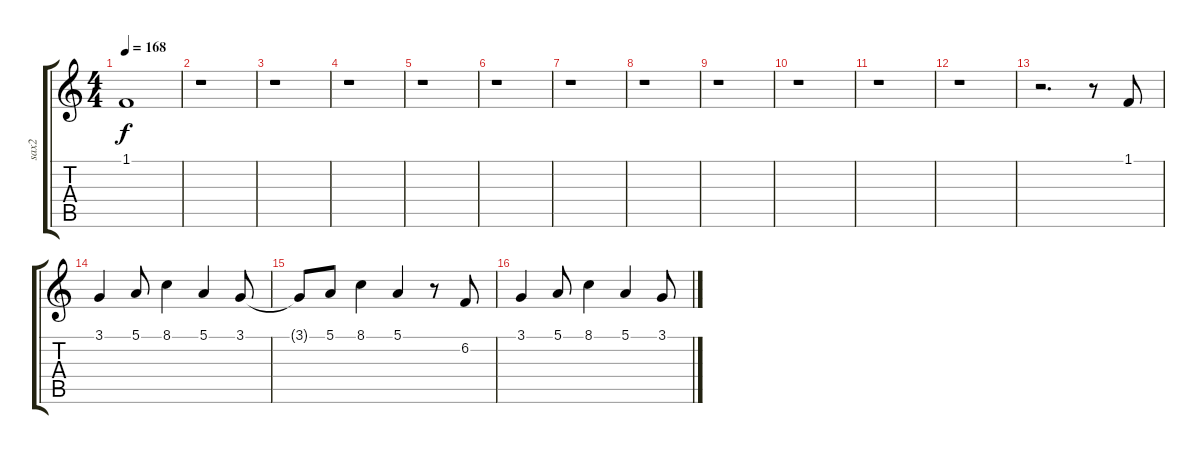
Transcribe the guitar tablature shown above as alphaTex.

\track ("sax2" "sax2") {instrument altosax}
\staff {score tabs}
\tuning (E4 B3 G3 D3 A2 E2) {hide}
\ts (4 4)
\tempo 168
\clef g2
\ks c
1.1{t}.1{dy f} |
r.1 |
r.1 |
r.1 |
r.1 |
r.1 |
r.1 |
r.1 |
r.1 |
r.1 |
r.1 |
r.1 |
r.2{d} r.8 1.1.8 |
3.1.4 5.1.8 8.1.4 5.1.4 3.1.8 |
3.1{t}.8 5.1.8 8.1.4 5.1.4 r.8 6.2.8 |
3.1.4 5.1.8 8.1.4 5.1.4 3.1.8
